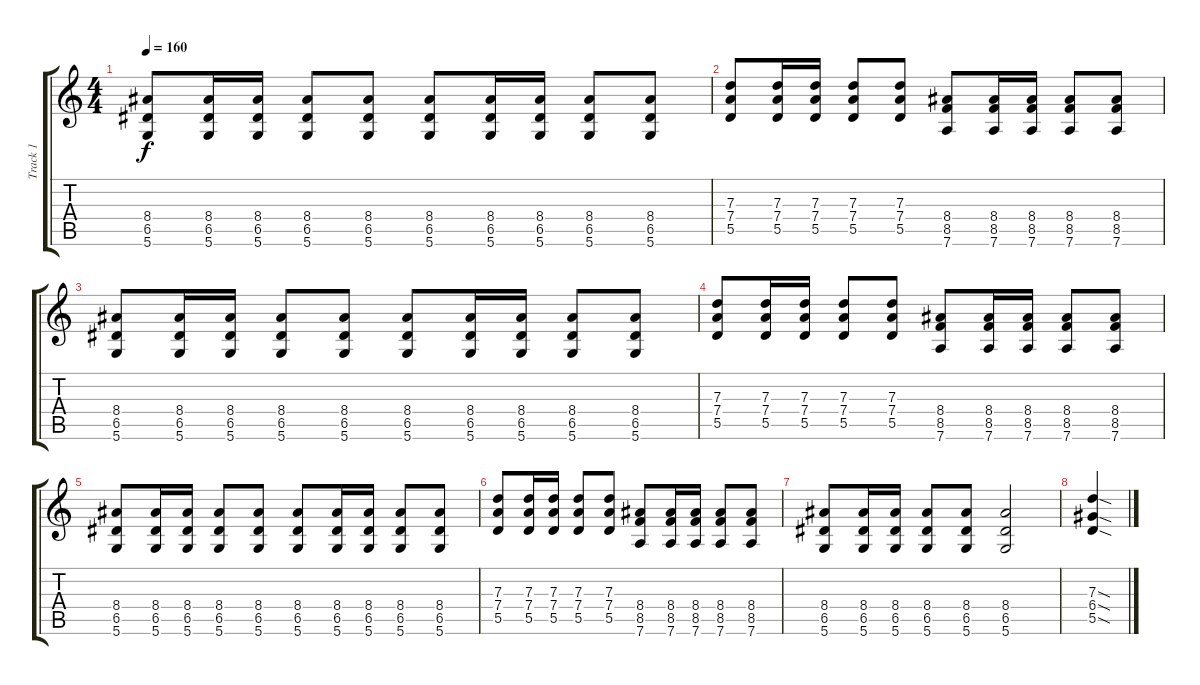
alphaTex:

\track ("Track 1" "Track 1") {instrument distortionguitar}
\staff {score tabs}
\tuning (E4 B3 G3 D3 A2 D2) {hide}
\ts (4 4)
\tempo 160
\clef g2
\ks c
(8.4 6.5 5.6).8{dy f} (8.4 6.5 5.6).16 (8.4 6.5 5.6).16 (8.4 6.5 5.6).8 (8.4 6.5 5.6).8 (8.4 6.5 5.6).8 (8.4 6.5 5.6).16 (8.4 6.5 5.6).16 (8.4 6.5 5.6).8 (8.4 6.5 5.6).8 |
(7.3 7.4 5.5).8 (7.3 7.4 5.5).16 (7.3 7.4 5.5).16 (7.3 7.4 5.5).8 (7.3 7.4 5.5).8 (8.4 8.5 7.6).8 (8.4 8.5 7.6).16 (8.4 8.5 7.6).16 (8.4 8.5 7.6).8 (8.4 8.5 7.6).8 |
(8.4 6.5 5.6).8 (8.4 6.5 5.6).16 (8.4 6.5 5.6).16 (8.4 6.5 5.6).8 (8.4 6.5 5.6).8 (8.4 6.5 5.6).8 (8.4 6.5 5.6).16 (8.4 6.5 5.6).16 (8.4 6.5 5.6).8 (8.4 6.5 5.6).8 |
(7.3 7.4 5.5).8 (7.3 7.4 5.5).16 (7.3 7.4 5.5).16 (7.3 7.4 5.5).8 (7.3 7.4 5.5).8 (8.4 8.5 7.6).8 (8.4 8.5 7.6).16 (8.4 8.5 7.6).16 (8.4 8.5 7.6).8 (8.4 8.5 7.6).8 |
(8.4 6.5 5.6).8 (8.4 6.5 5.6).16 (8.4 6.5 5.6).16 (8.4 6.5 5.6).8 (8.4 6.5 5.6).8 (8.4 6.5 5.6).8 (8.4 6.5 5.6).16 (8.4 6.5 5.6).16 (8.4 6.5 5.6).8 (8.4 6.5 5.6).8 |
(7.3 7.4 5.5).8 (7.3 7.4 5.5).16 (7.3 7.4 5.5).16 (7.3 7.4 5.5).8 (7.3 7.4 5.5).8 (8.4 8.5 7.6).8 (8.4 8.5 7.6).16 (8.4 8.5 7.6).16 (8.4 8.5 7.6).8 (8.4 8.5 7.6).8 |
(8.4 6.5 5.6).8 (8.4 6.5 5.6).16 (8.4 6.5 5.6).16 (8.4 6.5 5.6).8 (8.4 6.5 5.6).8 (8.4 6.5 5.6).2 |
(7.3{sod} 6.4{sod} 5.5{sod}).4
